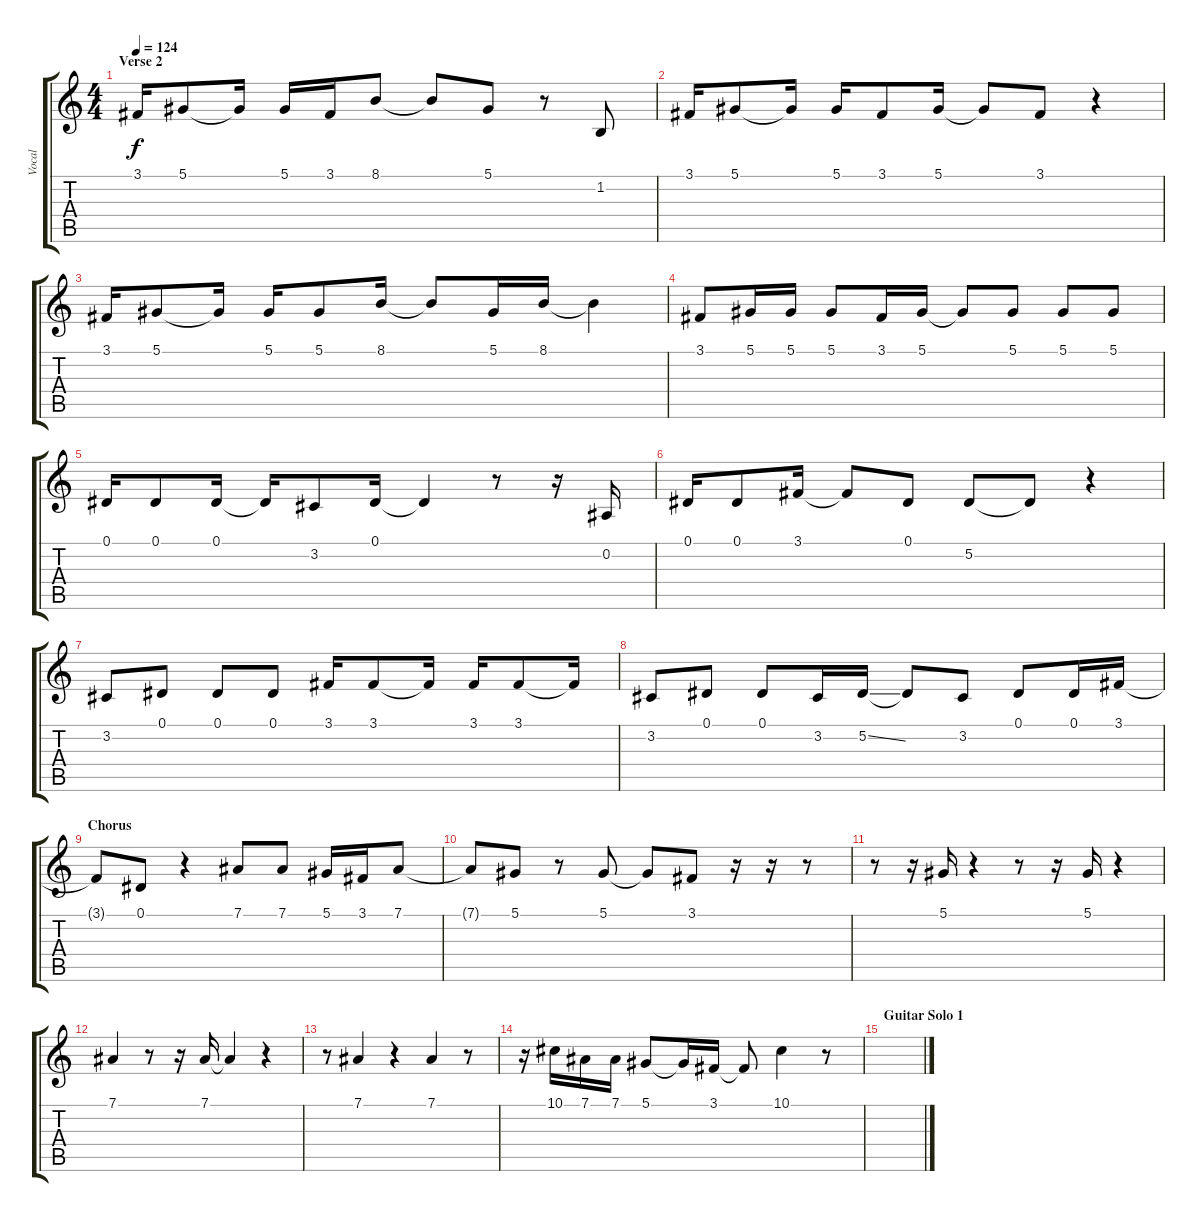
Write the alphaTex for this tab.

\track ("Vocal" "Vocal") {instrument lead2sawtooth}
\staff {score tabs}
\tuning (Eb4 Bb3 Gb3 Db3 Ab2 Eb2) {hide}
\ts (4 4)
\section ("" "Verse 2")
\tempo 124
\clef g2
\ks c
3.1.16{dy f} 5.1.8 5.1{t}.16 5.1.16 3.1.16 8.1.8 8.1{t}.8 5.1.8 r.8 1.2.8 |
3.1.16 5.1.8 5.1{t}.16 5.1.16 3.1.8 5.1.16 5.1{t}.8 3.1.8 r.4 |
3.1.16 5.1.8 5.1{t}.16 5.1.16 5.1.8 8.1.16 8.1{t}.8 5.1.16 8.1.16 8.1{t}.4 |
3.1.8 5.1.16 5.1.16 5.1.8 3.1.16 5.1.16 5.1{t}.8 5.1.8 5.1.8 5.1.8 |
0.1.16 0.1.8 0.1.16 0.1{t}.16 3.2.8 0.1.16 0.1{t}.4 r.8 r.16 0.2.16 |
0.1.16 0.1.8 3.1.16 3.1{t}.8 0.1.8 5.2.8 5.2{t}.8 r.4 |
3.2.8 0.1.8 0.1.8 0.1.8 3.1.16 3.1.8 3.1{t}.16 3.1.16 3.1.8 3.1{t}.16 |
3.2.8 0.1.8 0.1.8 3.2.16 5.2{ss}.16 5.2{t}.8 3.2.8 0.1.8 0.1.16 3.1.16 |
\section ("" "Chorus")
3.1{t}.8 0.1.8 r.4 7.1.8 7.1.8 5.1.16 3.1.16 7.1.8 |
7.1{t}.8 5.1.8 r.8 5.1.8 5.1{t}.8 3.1.8 r.16 r.16 r.8 |
r.8 r.16 5.1.16 r.4 r.8 r.16 5.1.16 r.4 |
7.1.4 r.8 r.16 7.1.16 7.1{t}.4 r.4 |
r.8 7.1.4 r.4 7.1.4 r.8 |
r.16 10.1.16 7.1.16 7.1.16 5.1.8 5.1{t}.16 3.1.16 3.1{t}.8 10.1.4 r.8 |
\section ("" "Guitar Solo 1")
